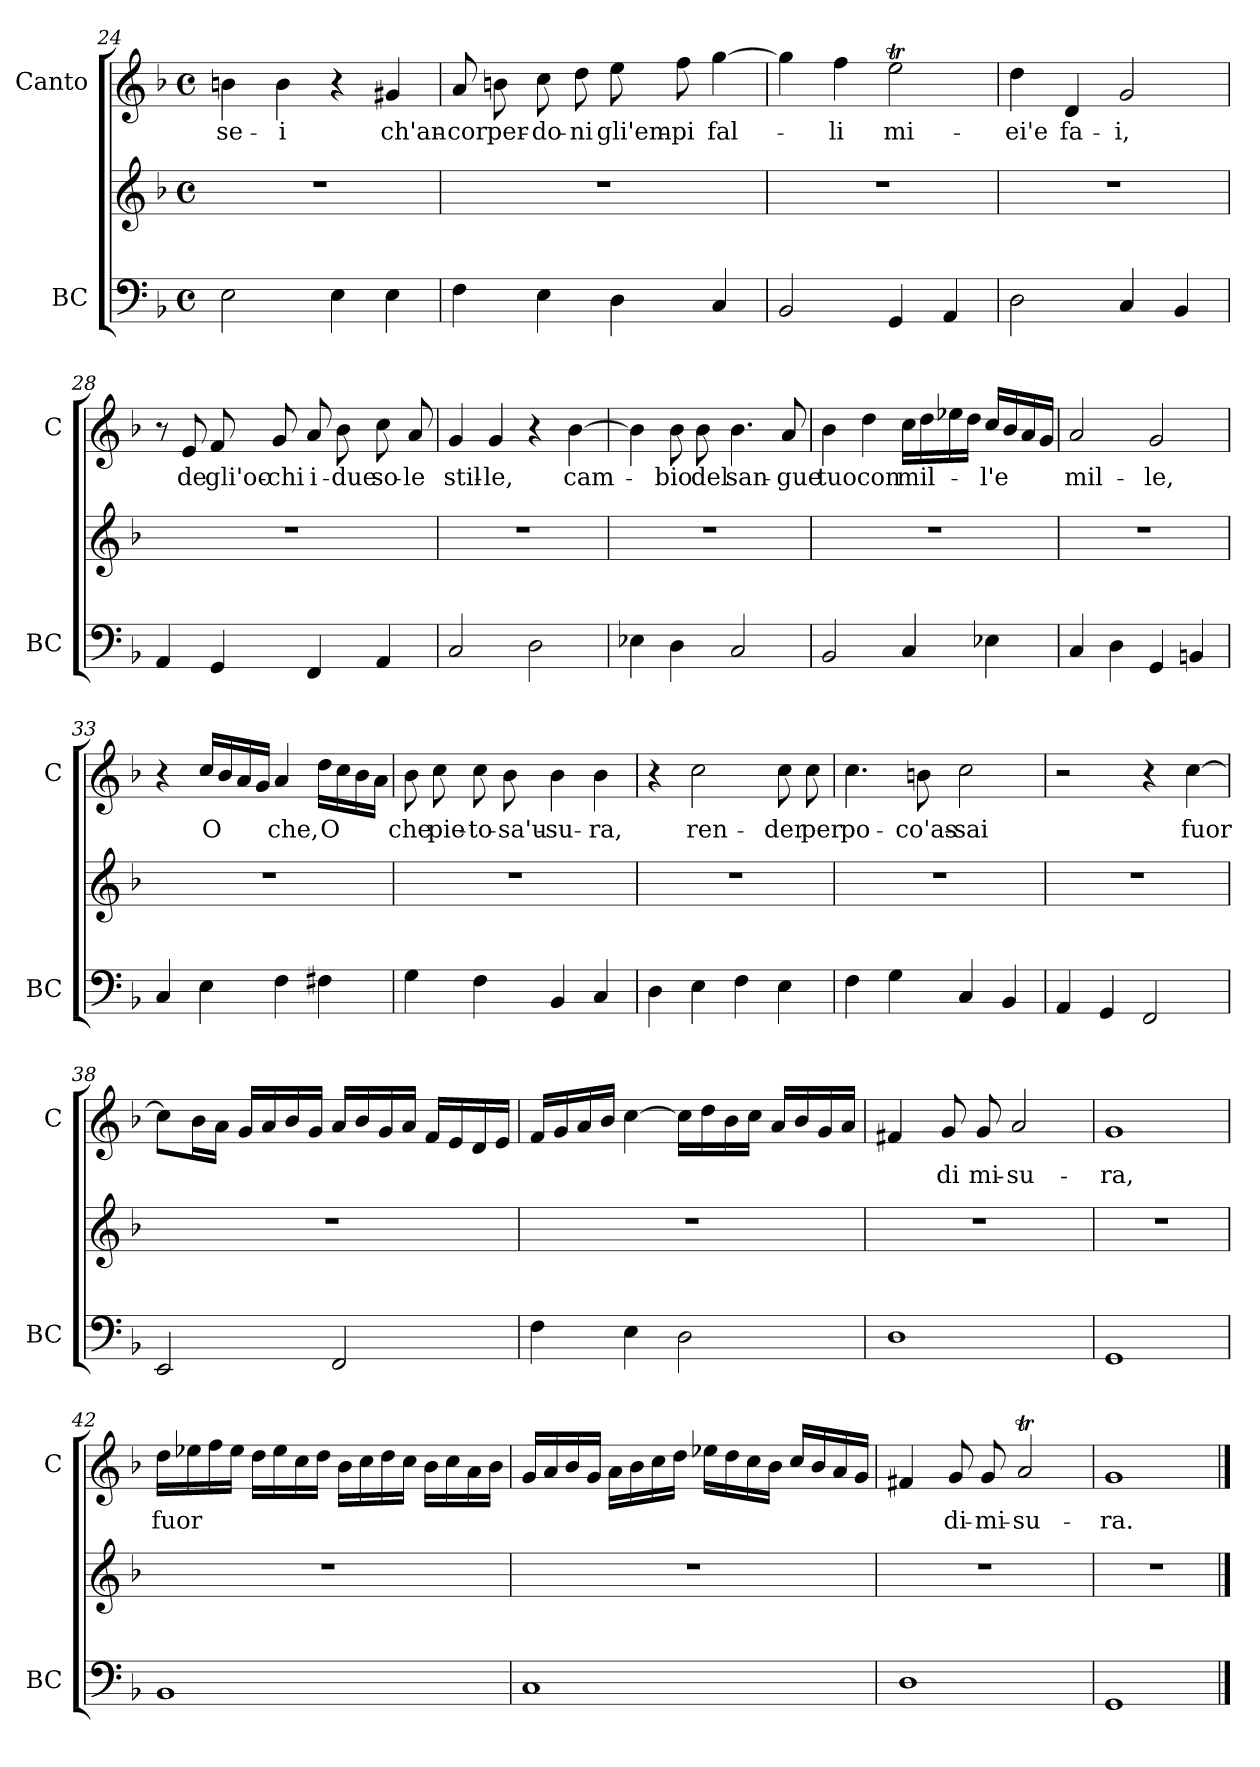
**kern	**kern	**kern	**text
*part2	*part2	*part1	*part1
*staff3	*staff2	*staff1	*staff1
*I"BC	*	*I"Canto	*
*I'BC	*	*I'C	*
*clefF4	*clefG2	*clefG2	*
*k[b-]	*k[b-]	*k[b-]	*
*F:	*F:	*F:	*
*M4/4	*M4/4	*M4/4	*
*met(c)	*met(c)	*met(c)	*
=24	=24	=24	=24
!	!	!	!LO:LY:b
2E\	1r	4bn\	se-
!	!	!	!LO:LY:b
.	.	4b\	-i
4E\	.	4r	.
!	!	!	!LO:LY:b
4E\	.	4g#X/	ch'an-
=25	=25	=25	=25
!	!	!	!LO:LY:b
4F\	1r	8a/	-cor
!	!	!	!LO:LY:b
.	.	8bn\	per-
!	!	!	!LO:LY:b
4E\	.	8cc\	-do-
!	!	!	!LO:LY:b
.	.	8dd\	-ni
!	!	!	!LO:LY:b
4D\	.	8ee\	gli'em-
!	!	!	!LO:LY:b
.	.	8ff\	-pi
!	!	!	!LO:LY:b
4C/	.	[4gg\	fal-
!!LO:LB:g=z
=26	=26	=26	=26
2BB-/	1r	4gg\]	.
!	!	!	!LO:LY:b
.	.	4ff\	-li
!	!	!	!LO:LY:b
4GG/	.	2eet\	mi-
4AA/	.	.	.
=27	=27	=27	=27
!	!	!	!LO:LY:b
2D\	1r	4dd\	-ei'e
!	!	!	!LO:LY:b
.	.	4d/	fa-
!	!	!	!LO:LY:b
4C/	.	2g/	-i,
4BB-/	.	.	.
=28	=28	=28	=28
4AA/	1r	8r	.
!	!	!	!LO:LY:b
.	.	8e/	de
!	!	!	!LO:LY:b
4GG/	.	8f/	gli'oc-
!	!	!	!LO:LY:b
.	.	8g/	-chi
!	!	!	!LO:LY:b
4FF/	.	8a/	i-
!	!	!	!LO:LY:b
.	.	8b-\	-due
!	!	!	!LO:LY:b
4AA/	.	8cc\	so-
!	!	!	!LO:LY:b
.	.	8a/	-le
=29	=29	=29	=29
!	!	!	!LO:LY:b
2C/	1r	4g/	stil-
!	!	!	!LO:LY:b
.	.	4g/	-le,
2D\	.	4r	.
!	!	!	!LO:LY:b
.	.	[4b-\	cam-
!!LO:PB:g=z
=30	=30	=30	=30
4E-X\	1r	4b-\]	.
!	!	!	!LO:LY:b
4D\	.	8b-\	-bio
!	!	!	!LO:LY:b
.	.	8b-\	del
!	!	!	!LO:LY:b
2C/	.	4.b-\	san-
!	!	!	!LO:LY:b
.	.	8a/	-gue
=31	=31	=31	=31
!	!	!	!LO:LY:b
2BB-/	1r	4b-\	tuo
!	!	!	!LO:LY:b
.	.	4dd\	con
!	!	!	!LO:LY:b
4C/	.	16cc\LL	mil-
.	.	16dd\	.
.	.	16ee-X\	.
.	.	16dd\JJ	.
!	!	!	!LO:LY:b
4E-X\	.	16cc/LL	-l'e
.	.	16b-/	.
.	.	16a/	.
.	.	16g/JJ	.
=32	=32	=32	=32
!	!	!	!LO:LY:b
4C/	1r	2a/	mil-
4D\	.	.	.
!	!	!	!LO:LY:b
4GG/	.	2g/	-le,
4BBn/	.	.	.
=33	=33	=33	=33
4C/	1r	4r	.
!	!	!	!LO:LY:b
4E\	.	16cc/LL	O
.	.	16b-/	.
.	.	16a/	.
.	.	16g/JJ	.
!	!	!	!LO:LY:b
4F\	.	4a/	che,
!	!	!	!LO:LY:b
4F#X\	.	16dd\LL	O
.	.	16cc\	.
.	.	16b-\	.
.	.	16a\JJ	.
!!LO:LB:g=z
=34	=34	=34	=34
!	!	!	!LO:LY:b
4G\	1r	8b-\	che
!	!	!	!LO:LY:b
.	.	8cc\	pie-
!	!	!	!LO:LY:b
4F\	.	8cc\	-to-
!	!	!	!LO:LY:b
.	.	8b-\	-sa'u-
!	!	!	!LO:LY:b
4BB-/	.	4b-\	-su-
!	!	!	!LO:LY:b
4C/	.	4b-\	-ra,
=35	=35	=35	=35
4D\	1r	4r	.
!	!	!	!LO:LY:b
4E\	.	2cc\	ren-
4F\	.	.	.
!	!	!	!LO:LY:b
4E\	.	8cc\	-der
!	!	!	!LO:LY:b
.	.	8cc\	per
=36	=36	=36	=36
!	!	!	!LO:LY:b
4F\	1r	4.cc\	po-
4G\	.	.	.
!	!	!	!LO:LY:b
.	.	8bn\	-co'as-
!	!	!	!LO:LY:b
4C/	.	2cc\	-sai
4BB-/	.	.	.
=37	=37	=37	=37
4AA/	1r	2r	.
4GG/	.	.	.
2FF/	.	4r	.
!	!	!	!LO:LY:b
.	.	[4cc\	fuor
!!LO:LB:g=z
=38	=38	=38	=38
2EE/	1r	8cc\L]	.
.	.	16b-\L	.
.	.	16a\JJ	.
.	.	16g/LL	.
.	.	16a/	.
.	.	16b-/	.
.	.	16g/JJ	.
2FF/	.	16a/LL	.
.	.	16b-/	.
.	.	16g/	.
.	.	16a/JJ	.
.	.	16f/LL	.
.	.	16e/	.
.	.	16d/	.
.	.	16e/JJ	.
=39	=39	=39	=39
4F\	1r	16f/LL	.
.	.	16g/	.
.	.	16a/	.
.	.	16b-/JJ	.
4E\	.	[4cc\	.
2D\	.	16cc\LL]	.
.	.	16dd\	.
.	.	16b-\	.
.	.	16cc\JJ	.
.	.	16a/LL	.
.	.	16b-/	.
.	.	16g/	.
.	.	16a/JJ	.
=40	=40	=40	=40
1D	1r	4f#X/	.
!	!	!	!LO:LY:b
.	.	8g/	di
!	!	!	!LO:LY:b
.	.	8g/	mi-
!	!	!	!LO:LY:b
.	.	2a/	-su-
=41	=41	=41	=41
!	!	!	!LO:LY:b
1GG	1r	1g	-ra,
!!LO:LB:g=z
=42	=42	=42	=42
!	!	!	!LO:LY:b
1BB-	1r	16dd\LL	fuor
.	.	16ee-X\	.
.	.	16ff\	.
.	.	16ee-\JJ	.
.	.	16dd\LL	.
.	.	16ee-\	.
.	.	16cc\	.
.	.	16dd\JJ	.
.	.	16b-\LL	.
.	.	16cc\	.
.	.	16dd\	.
.	.	16cc\JJ	.
.	.	16b-\LL	.
.	.	16cc\	.
.	.	16a\	.
.	.	16b-\JJ	.
=43	=43	=43	=43
1C	1r	16g/LL	.
.	.	16a/	.
.	.	16b-/	.
.	.	16g/JJ	.
.	.	16a\LL	.
.	.	16b-\	.
.	.	16cc\	.
.	.	16dd\JJ	.
.	.	16ee-X\LL	.
.	.	16dd\	.
.	.	16cc\	.
.	.	16b-\JJ	.
.	.	16cc/LL	.
.	.	16b-/	.
.	.	16a/	.
.	.	16g/JJ	.
=44	=44	=44	=44
1D	1r	4f#X/	.
!	!	!	!LO:LY:b
.	.	8g/	di-
!	!	!	!LO:LY:b
.	.	8g/	-mi-
!	!	!	!LO:LY:b
.	.	2at/	-su-
=45	=45	=45	=45
!	!	!	!LO:LY:b
1GG	1r	1g	-ra.
==	==	==	==
*-	*-	*-	*-
